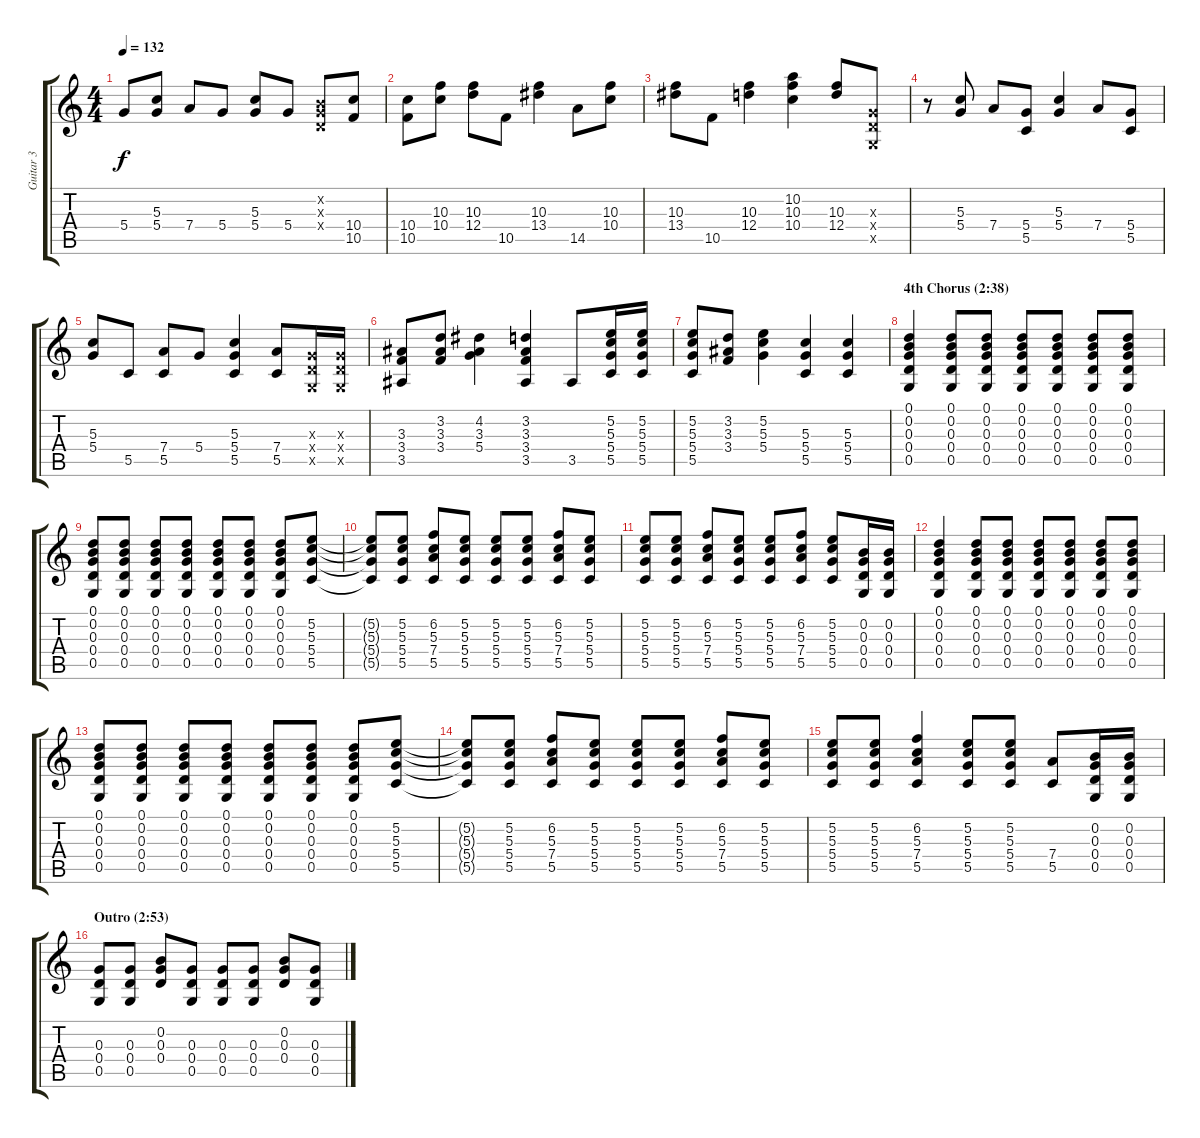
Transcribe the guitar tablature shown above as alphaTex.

\track ("Guitar 3" "Guitar 3") {instrument acousticguitarsteel}
\staff {score tabs}
\tuning (D4 B3 G3 D3 G2 D2) {hide}
\ts (4 4)
\tempo 132
\clef g2
\ks c
5.4.8{dy f} (5.3 5.4).8 7.4.8 5.4.8 (5.3 5.4).8 5.4.8 (0.2{x} 0.3{x} 0.4{x}).8 (10.4 10.5).8 |
(10.4 10.5).8 (10.3 10.4).8 (10.3 12.4).8 10.5.8 (10.3 13.4).4 14.5.8 (10.3 10.4).8 |
(10.3 13.4).8 10.5.8 (10.3 12.4).4 (10.2 10.3 10.4).4 (10.3 12.4).8 (0.3{x} 0.4{x} 0.5{x}).8 |
r.8 (5.3 5.4).8 7.4.8 (5.4 5.5).8 (5.3 5.4).4 7.4.8 (5.4 5.5).8 |
(5.3 5.4).8 5.5.8 (7.4 5.5).8 5.4.8 (5.3 5.4 5.5).4 (7.4 5.5).8 (0.3{x} 0.4{x} 0.5{x}).16 (0.3{x} 0.4{x} 0.5{x}).16 |
(3.3 3.4 3.5).8 (3.2 3.3 3.4).8 (4.2 3.3 5.4).4 (3.2 3.3 3.4 3.5).4 3.5.8 (5.2 5.3 5.4 5.5).16 (5.2 5.3 5.4 5.5).16 |
(5.2 5.3 5.4 5.5).8 (3.2 3.3 3.4).8 (5.2 5.3 5.4).4 (5.3 5.4 5.5).4 (5.3 5.4 5.5).4 |
\section ("" "4th Chorus (2:38)")
(0.1 0.2 0.3 0.4 0.5).4 (0.1 0.2 0.3 0.4 0.5).8 (0.1 0.2 0.3 0.4 0.5).8 (0.1 0.2 0.3 0.4 0.5).8 (0.1 0.2 0.3 0.4 0.5).8 (0.1 0.2 0.3 0.4 0.5).8 (0.1 0.2 0.3 0.4 0.5).8 |
(0.1 0.2 0.3 0.4 0.5).8 (0.1 0.2 0.3 0.4 0.5).8 (0.1 0.2 0.3 0.4 0.5).8 (0.1 0.2 0.3 0.4 0.5).8 (0.1 0.2 0.3 0.4 0.5).8 (0.1 0.2 0.3 0.4 0.5).8 (0.1 0.2 0.3 0.4 0.5).8 (5.2 5.3 5.4 5.5).8 |
(5.2{t} 5.3{t} 5.4{t} 5.5{t}).8 (5.2 5.3 5.4 5.5).8 (6.2 5.3 7.4 5.5).8 (5.2 5.3 5.4 5.5).8 (5.2 5.3 5.4 5.5).8 (5.2 5.3 5.4 5.5).8 (6.2 5.3 7.4 5.5).8 (5.2 5.3 5.4 5.5).8 |
(5.2 5.3 5.4 5.5).8 (5.2 5.3 5.4 5.5).8 (6.2 5.3 7.4 5.5).8 (5.2 5.3 5.4 5.5).8 (5.2 5.3 5.4 5.5).8 (6.2 5.3 7.4 5.5).8 (5.2 5.3 5.4 5.5).8 (0.2 0.3 0.4 0.5).16 (0.2 0.3 0.4 0.5).16 |
(0.1 0.2 0.3 0.4 0.5).4 (0.1 0.2 0.3 0.4 0.5).8 (0.1 0.2 0.3 0.4 0.5).8 (0.1 0.2 0.3 0.4 0.5).8 (0.1 0.2 0.3 0.4 0.5).8 (0.1 0.2 0.3 0.4 0.5).8 (0.1 0.2 0.3 0.4 0.5).8 |
(0.1 0.2 0.3 0.4 0.5).8 (0.1 0.2 0.3 0.4 0.5).8 (0.1 0.2 0.3 0.4 0.5).8 (0.1 0.2 0.3 0.4 0.5).8 (0.1 0.2 0.3 0.4 0.5).8 (0.1 0.2 0.3 0.4 0.5).8 (0.1 0.2 0.3 0.4 0.5).8 (5.2 5.3 5.4 5.5).8 |
(5.2{t} 5.3{t} 5.4{t} 5.5{t}).8 (5.2 5.3 5.4 5.5).8 (6.2 5.3 7.4 5.5).8 (5.2 5.3 5.4 5.5).8 (5.2 5.3 5.4 5.5).8 (5.2 5.3 5.4 5.5).8 (6.2 5.3 7.4 5.5).8 (5.2 5.3 5.4 5.5).8 |
(5.2 5.3 5.4 5.5).8 (5.2 5.3 5.4 5.5).8 (6.2 5.3 7.4 5.5).4 (5.2 5.3 5.4 5.5).8 (5.2 5.3 5.4 5.5).8 (7.4 5.5).8 (0.2 0.3 0.4 0.5).16 (0.2 0.3 0.4 0.5).16 |
\section ("" "Outro (2:53)")
(0.3 0.4 0.5).8 (0.3 0.4 0.5).8 (0.2 0.3 0.4).8 (0.3 0.4 0.5).8 (0.3 0.4 0.5).8 (0.3 0.4 0.5).8 (0.2 0.3 0.4).8 (0.3 0.4 0.5).8
